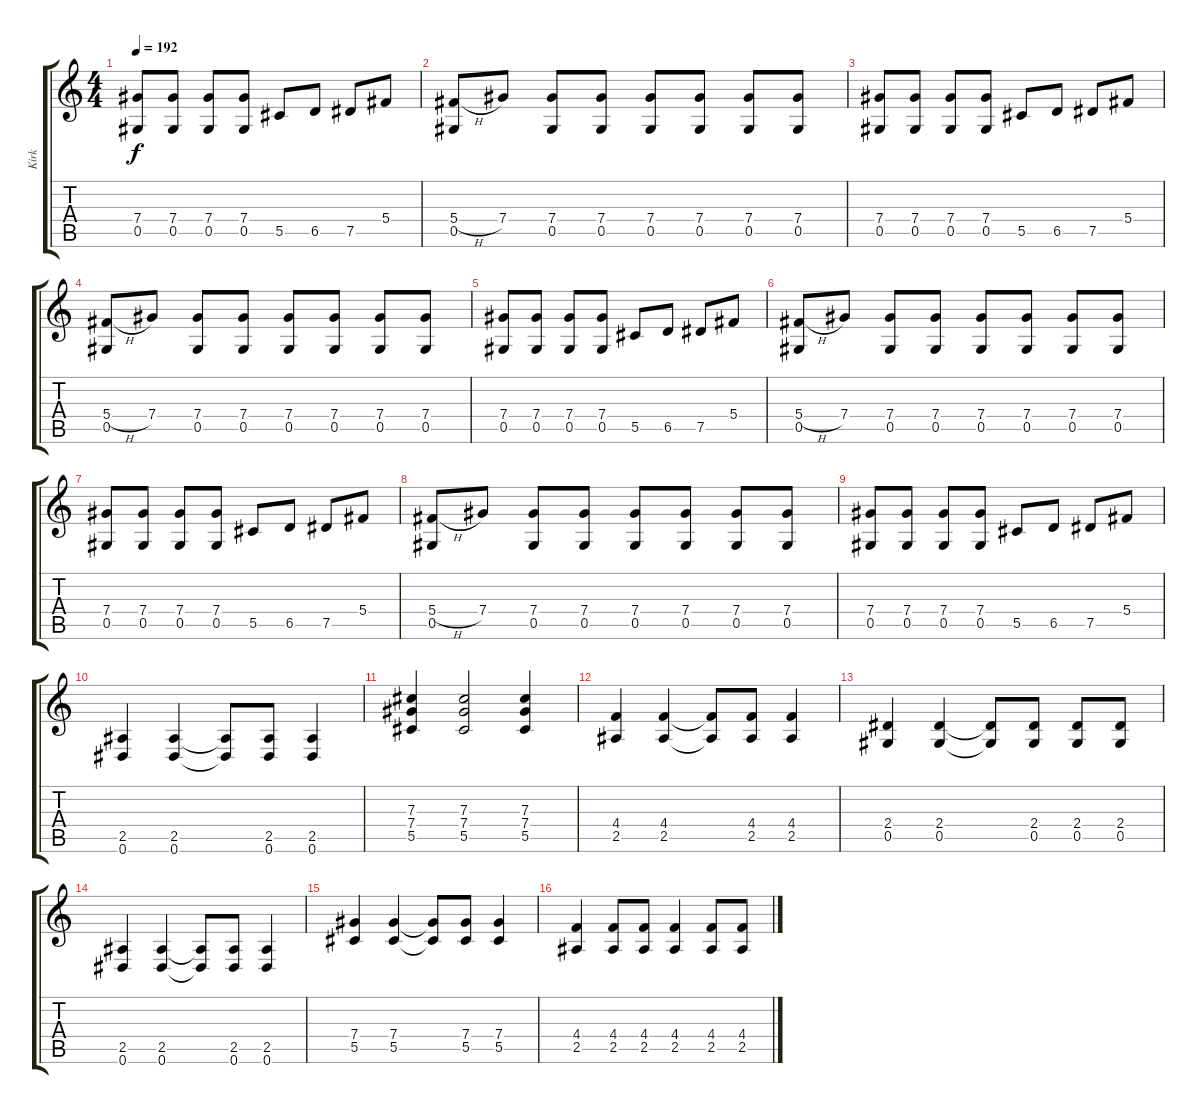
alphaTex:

\track ("Kirk" "Kirk") {instrument distortionguitar}
\staff {score tabs}
\tuning (Eb4 Bb3 Gb3 Db3 Ab2 Eb2) {hide}
\ts (4 4)
\tempo 192
\clef g2
\ks c
(7.4 0.5).8{dy f} (7.4 0.5).8 (7.4 0.5).8 (7.4 0.5).8 5.5.8 6.5.8 7.5.8 5.4.8 |
(5.4{h} 0.5).8 7.4.8 (7.4 0.5).8 (7.4 0.5).8 (7.4 0.5).8 (7.4 0.5).8 (7.4 0.5).8 (7.4 0.5).8 |
(7.4 0.5).8 (7.4 0.5).8 (7.4 0.5).8 (7.4 0.5).8 5.5.8 6.5.8 7.5.8 5.4.8 |
(5.4{h} 0.5).8 7.4.8 (7.4 0.5).8 (7.4 0.5).8 (7.4 0.5).8 (7.4 0.5).8 (7.4 0.5).8 (7.4 0.5).8 |
(7.4 0.5).8 (7.4 0.5).8 (7.4 0.5).8 (7.4 0.5).8 5.5.8 6.5.8 7.5.8 5.4.8 |
(5.4{h} 0.5).8 7.4.8 (7.4 0.5).8 (7.4 0.5).8 (7.4 0.5).8 (7.4 0.5).8 (7.4 0.5).8 (7.4 0.5).8 |
(7.4 0.5).8 (7.4 0.5).8 (7.4 0.5).8 (7.4 0.5).8 5.5.8 6.5.8 7.5.8 5.4.8 |
(5.4{h} 0.5).8 7.4.8 (7.4 0.5).8 (7.4 0.5).8 (7.4 0.5).8 (7.4 0.5).8 (7.4 0.5).8 (7.4 0.5).8 |
(7.4 0.5).8 (7.4 0.5).8 (7.4 0.5).8 (7.4 0.5).8 5.5.8 6.5.8 7.5.8 5.4.8 |
(2.5 0.6).4 (2.5 0.6).4 (2.5{t} 0.6{t}).8 (2.5 0.6).8 (2.5 0.6).4 |
(7.3 7.4 5.5).4 (7.3 7.4 5.5).2 (7.3 7.4 5.5).4 |
(4.4 2.5).4 (4.4 2.5).4 (4.4{t} 2.5{t}).8 (4.4 2.5).8 (4.4 2.5).4 |
(2.4 0.5).4 (2.4 0.5).4 (2.4{t} 0.5{t}).8 (2.4 0.5).8 (2.4 0.5).8 (2.4 0.5).8 |
(2.5 0.6).4 (2.5 0.6).4 (2.5{t} 0.6{t}).8 (2.5 0.6).8 (2.5 0.6).4 |
(7.4 5.5).4 (7.4 5.5).4 (7.4{t} 5.5{t}).8 (7.4 5.5).8 (7.4 5.5).4 |
(4.4 2.5).4 (4.4 2.5).8 (4.4 2.5).8 (4.4 2.5).4 (4.4 2.5).8 (4.4 2.5).8
